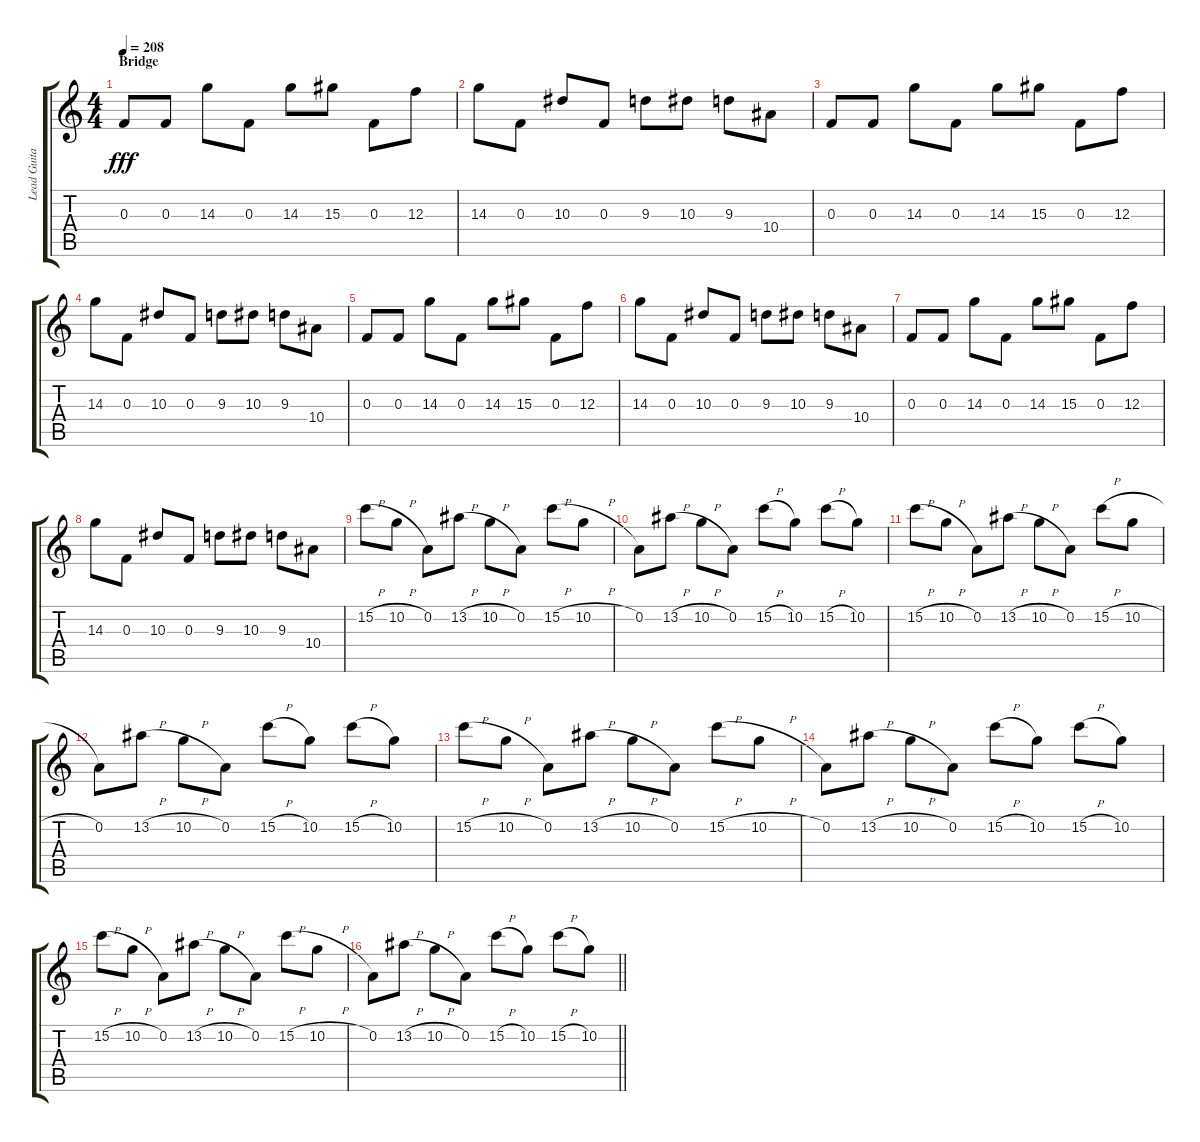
\track ("Lead Guitar" "Lead Guita") {instrument distortionguitar}
\staff {score tabs}
\tuning (D4 A3 F3 C3 G2 C2) {hide}
\ts (4 4)
\section ("" "Bridge")
\tempo 208
\clef g2
\ks c
0.3.8{dy fff} 0.3.8 14.3.8 0.3.8 14.3.8 15.3.8 0.3.8 12.3.8 |
14.3.8 0.3.8 10.3.8 0.3.8 9.3.8 10.3.8 9.3.8 10.4.8 |
0.3.8 0.3.8 14.3.8 0.3.8 14.3.8 15.3.8 0.3.8 12.3.8 |
14.3.8 0.3.8 10.3.8 0.3.8 9.3.8 10.3.8 9.3.8 10.4.8 |
0.3.8 0.3.8 14.3.8 0.3.8 14.3.8 15.3.8 0.3.8 12.3.8 |
14.3.8 0.3.8 10.3.8 0.3.8 9.3.8 10.3.8 9.3.8 10.4.8 |
0.3.8 0.3.8 14.3.8 0.3.8 14.3.8 15.3.8 0.3.8 12.3.8 |
14.3.8 0.3.8 10.3.8 0.3.8 9.3.8 10.3.8 9.3.8 10.4.8 |
15.2{h}.8 10.2{h}.8 0.2.8 13.2{h}.8 10.2{h}.8 0.2.8 15.2{h}.8 10.2{h}.8 |
0.2.8 13.2{h}.8 10.2{h}.8 0.2.8 15.2{h}.8 10.2.8 15.2{h}.8 10.2.8 |
15.2{h}.8 10.2{h}.8 0.2.8 13.2{h}.8 10.2{h}.8 0.2.8 15.2{h}.8 10.2{h}.8 |
0.2.8 13.2{h}.8 10.2{h}.8 0.2.8 15.2{h}.8 10.2.8 15.2{h}.8 10.2.8 |
15.2{h}.8 10.2{h}.8 0.2.8 13.2{h}.8 10.2{h}.8 0.2.8 15.2{h}.8 10.2{h}.8 |
0.2.8 13.2{h}.8 10.2{h}.8 0.2.8 15.2{h}.8 10.2.8 15.2{h}.8 10.2.8 |
15.2{h}.8 10.2{h}.8 0.2.8 13.2{h}.8 10.2{h}.8 0.2.8 15.2{h}.8 10.2{h}.8 |
\barLineRight lightlight
0.2.8 13.2{h}.8 10.2{h}.8 0.2.8 15.2{h}.8 10.2.8 15.2{h}.8 10.2.8
